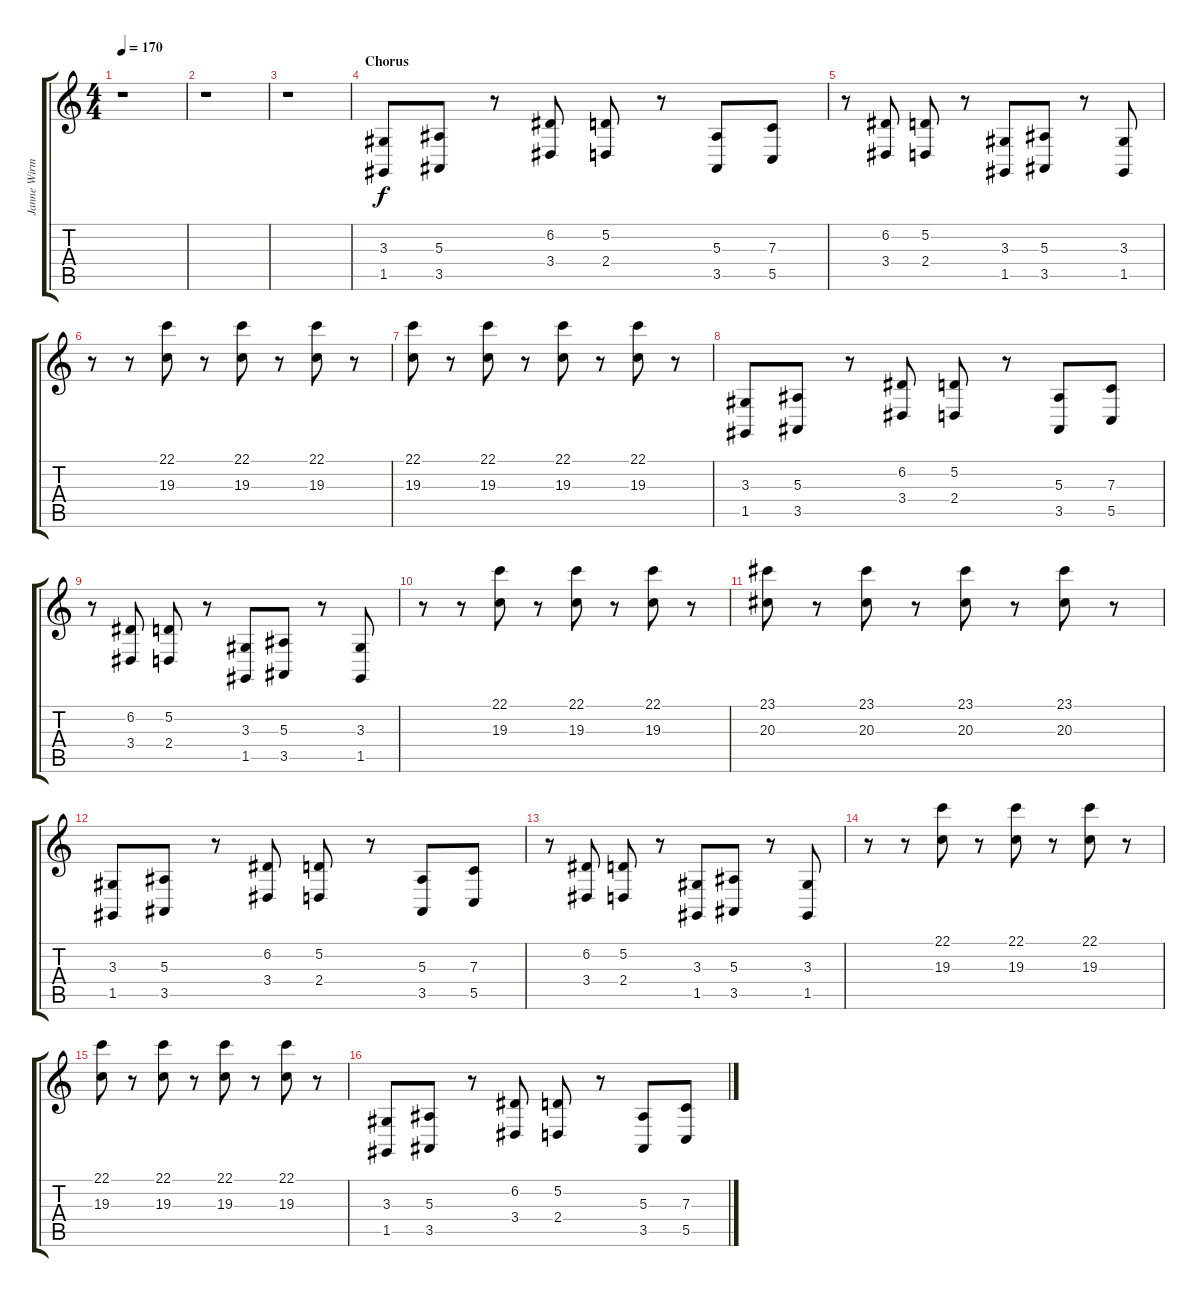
\track ("Janne Wirman 2" "Janne Wirm") {instrument stringensemble1}
\staff {score tabs}
\tuning (D4 A3 F3 C3 G2 D2) {hide}
\ts (4 4)
\tempo 170
\clef g2
\ks c
r.1{dy f} |
r.1 |
r.1 |
\section ("" "Chorus")
(3.3 1.5).8 (5.3 3.5).8 r.8 (6.2 3.4).8 (5.2 2.4).8 r.8 (5.3 3.5).8 (7.3 5.5).8 |
r.8 (6.2 3.4).8 (5.2 2.4).8 r.8 (3.3 1.5).8 (5.3 3.5).8 r.8 (3.3 1.5).8 |
r.8 r.8 (22.1 19.3).8 r.8 (22.1 19.3).8 r.8 (22.1 19.3).8 r.8 |
(22.1 19.3).8 r.8 (22.1 19.3).8 r.8 (22.1 19.3).8 r.8 (22.1 19.3).8 r.8 |
(3.3 1.5).8 (5.3 3.5).8 r.8 (6.2 3.4).8 (5.2 2.4).8 r.8 (5.3 3.5).8 (7.3 5.5).8 |
r.8 (6.2 3.4).8 (5.2 2.4).8 r.8 (3.3 1.5).8 (5.3 3.5).8 r.8 (3.3 1.5).8 |
r.8 r.8 (22.1 19.3).8 r.8 (22.1 19.3).8 r.8 (22.1 19.3).8 r.8 |
(23.1 20.3).8 r.8 (23.1 20.3).8 r.8 (23.1 20.3).8 r.8 (23.1 20.3).8 r.8 |
(3.3 1.5).8 (5.3 3.5).8 r.8 (6.2 3.4).8 (5.2 2.4).8 r.8 (5.3 3.5).8 (7.3 5.5).8 |
r.8 (6.2 3.4).8 (5.2 2.4).8 r.8 (3.3 1.5).8 (5.3 3.5).8 r.8 (3.3 1.5).8 |
r.8 r.8 (22.1 19.3).8 r.8 (22.1 19.3).8 r.8 (22.1 19.3).8 r.8 |
(22.1 19.3).8 r.8 (22.1 19.3).8 r.8 (22.1 19.3).8 r.8 (22.1 19.3).8 r.8 |
(3.3 1.5).8 (5.3 3.5).8 r.8 (6.2 3.4).8 (5.2 2.4).8 r.8 (5.3 3.5).8 (7.3 5.5).8
